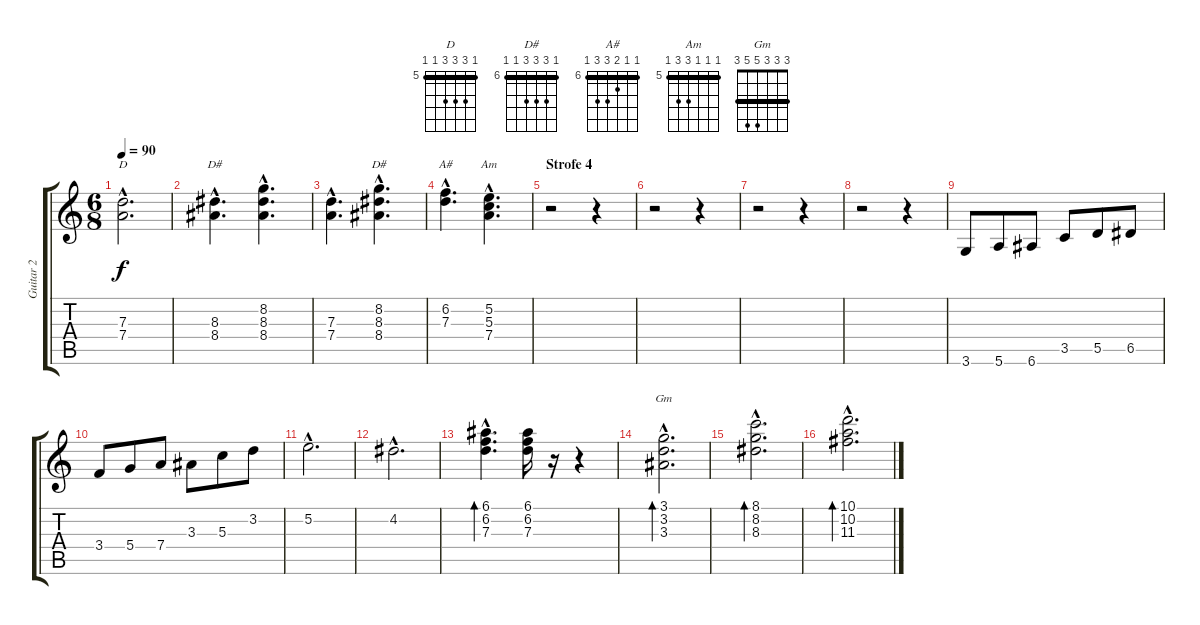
\track ("Guitar 2" "Guitar 2") {instrument electricguitarmuted}
\staff {score tabs}
\tuning (E4 B3 G3 D3 A2 E2) {hide}
\chord ("D" 5 7 7 7 5 5) {firstfret 5 barre 5}
\chord ("D#" 6 8 8 8 6 x) {firstfret 6 barre 6}
\chord ("D#" 6 8 8 8 6 6) {firstfret 6 barre 6}
\chord ("A#" 6 6 7 8 8 6) {firstfret 6 barre 6}
\chord ("Am" 5 5 5 7 7 5) {firstfret 5 barre 5}
\chord ("Gm" 3 3 3 5 5 3) {barre 3}
\ts (6 8)
\tempo 90
\clef g2
\ks c
(7.3{hac} 7.4{hac}).2{d ch "D" dy f} |
(8.3{hac} 8.4{hac}).4{d ch "D#"} (8.2{hac} 8.3{hac} 8.4{hac}).4{d} |
(7.3{hac} 7.4{hac}).4{d} (8.2{hac} 8.3{hac} 8.4{hac}).4{d ch "D#"} |
(6.2{hac} 7.3{hac}).4{d ch "A#"} (5.2{hac} 5.3{hac} 7.4{hac}).4{d ch "Am"} |
\section ("" "Strofe 4")
r.2 r.4 |
r.2 r.4 |
r.2 r.4 |
r.2 r.4 |
3.6.8 5.6.8 6.6.8 3.5.8 5.5.8 6.5.8 |
3.4.8 5.4.8 7.4.8 3.3.8 5.3.8 3.2.8 |
5.2{hac}.2{d} |
4.2{hac}.2{d} |
(6.1{hac} 6.2{hac} 7.3{hac}).4{d bd 120} (6.1 6.2 7.3).16 r.16 r.4 |
(3.1{hac} 3.2{hac} 3.3{hac}).2{d bd 120 ch "Gm"} |
(8.1{hac} 8.2{hac} 8.3{hac}).2{d bd 120} |
(10.1{hac} 10.2{hac} 11.3{hac}).2{d bd 120}
